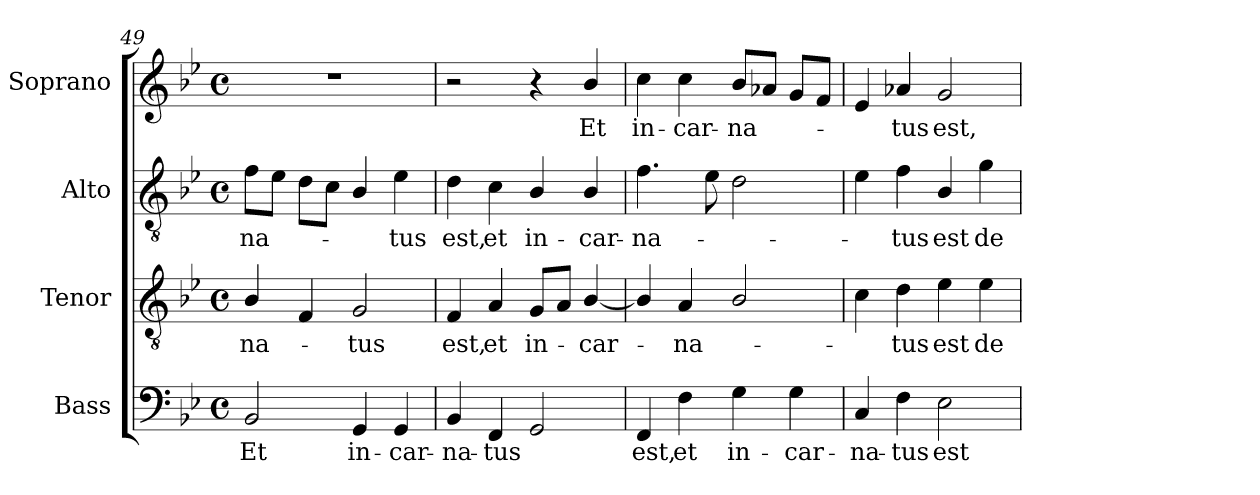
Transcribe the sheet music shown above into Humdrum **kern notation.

**kern	**text	**kern	**text	**kern	**text	**kern	**text
*part4	*part4	*part3	*part3	*part2	*part2	*part1	*part1
*staff4	*staff4	*staff3	*staff3	*staff2	*staff2	*staff1	*staff1
*I"Bass	*	*I"Tenor	*	*I"Alto	*	*I"Soprano	*
*I'B.	*	*I'T.	*	*I'A.	*	*I'S.	*
*clefF4	*	*clefGv2	*	*clefGv2	*	*clefG2	*
*	*	*ITrd7c12	*	*ITrd7c12	*	*	*
*k[b-e-]	*	*k[b-e-]	*	*k[b-e-]	*	*k[b-e-]	*
*B-:	*	*B-:	*	*B-:	*	*B-:	*
*M4/4	*	*M4/4	*	*M4/4	*	*M4/4	*
*met(c)	*	*met(c)	*	*met(c)	*	*met(c)	*
=49	=49	=49	=49	=49	=49	=49	=49
!	!LO:LY:b:color=#000000	!	!	!	!	!	!
!	!	!	!LO:LY:b:color=#000000	!	!	!	!
!	!	!	!	!	!LO:LY:b:color=#000000	!	!
2BB-i/	Et	4BB-i/	-na-	8Fi\L	-na-	1r	.
.	.	.	.	8E-i\J	.	.	.
.	.	4FFi/	.	8Di\L	.	.	.
.	.	.	.	8Ci\J	.	.	.
!	!LO:LY:b:color=#000000	!	!	!	!	!	!
!	!	!	!LO:LY:b:color=#000000	!	!	!	!
4GGi/	in-	2GGi/	-tus	4BB-i/	.	.	.
!	!LO:LY:b:color=#000000	!	!	!	!	!	!
!	!	!	!	!	!LO:LY:b:color=#000000	!	!
4GGi/	-car-	.	.	4E-i\	-tus	.	.
=50	=50	=50	=50	=50	=50	=50	=50
!	!LO:LY:b:color=#000000	!	!	!	!	!	!
!	!	!	!LO:LY:b:color=#000000	!	!	!	!
!	!	!	!	!	!LO:LY:b:color=#000000	!	!
4BB-i/	-na-	4FFi/	est,	4Di\	est,	2r	.
!	!LO:LY:b:color=#000000	!	!	!	!	!	!
!	!	!	!LO:LY:b:color=#000000	!	!	!	!
!	!	!	!	!	!LO:LY:b:color=#000000	!	!
4FFi/	-tus	4AAi/	et	4Ci\	et	.	.
!	!	!	!LO:LY:b:color=#000000	!	!	!	!
!	!	!	!	!	!LO:LY:b:color=#000000	!	!
2GGi/	.	8GGi/L	in-	4BB-i/	in-	4r	.
.	.	8AAi/J	.	.	.	.	.
!	!	!	!LO:LY:b:color=#000000	!	!	!	!
!	!	!	!	!	!LO:LY:b:color=#000000	!	!
!	!	!	!	!	!	!	!LO:LY:b:color=#000000
.	.	[4BB-i/	-car-	4BB-i/	-car-	4b-i/	Et
=51	=51	=51	=51	=51	=51	=51	=51
!	!LO:LY:b:color=#000000	!	!	!	!	!	!
!	!	!	!	!	!LO:LY:b:color=#000000	!	!
!	!	!	!	!	!	!	!LO:LY:b:color=#000000
4FFi/	est,	4BB-i/]	.	4.Fi\	-na-	4cci\	in-
!	!LO:LY:b:color=#000000	!	!	!	!	!	!
!	!	!	!LO:LY:b:color=#000000	!	!	!	!
!	!	!	!	!	!	!	!LO:LY:b:color=#000000
4Fi\	et	4AAi/	-na-	.	.	4cci\	-car-
.	.	.	.	8E-i\	.	.	.
!	!LO:LY:b:color=#000000	!	!	!	!	!	!
!	!	!	!	!	!	!	!LO:LY:b:color=#000000
4Gi\	in-	2BB-i/	.	2Di\	.	8b-i/L	-na-
.	.	.	.	.	.	8a-Xi/J	.
!	!LO:LY:b:color=#000000	!	!	!	!	!	!
4Gi\	-car-	.	.	.	.	8gi/L	.
.	.	.	.	.	.	8fi/J	.
=52	=52	=52	=52	=52	=52	=52	=52
!	!LO:LY:b:color=#000000	!	!	!	!	!	!
4Ci/	-na-	4Ci\	.	4E-i\	.	4e-i/	.
!	!LO:LY:b:color=#000000	!	!	!	!	!	!
!	!	!	!LO:LY:b:color=#000000	!	!	!	!
!	!	!	!	!	!LO:LY:b:color=#000000	!	!
!	!	!	!	!	!	!	!LO:LY:b:color=#000000
4Fi\	-tus	4Di\	-tus	4Fi\	-tus	4a-Xi/	-tus
!	!LO:LY:b:color=#000000	!	!	!	!	!	!
!	!	!	!LO:LY:b:color=#000000	!	!	!	!
!	!	!	!	!	!LO:LY:b:color=#000000	!	!
!	!	!	!	!	!	!	!LO:LY:b:color=#000000
2E-i\	est	4E-i\	est	4BB-i/	est	2gi/	est,
!	!	!	!LO:LY:b:color=#000000	!	!	!	!
!	!	!	!	!	!LO:LY:b:color=#000000	!	!
.	.	4E-i\	de	4Gi\	de	.	.
=	=	=	=	=	=	=	=
*-	*-	*-	*-	*-	*-	*-	*-
